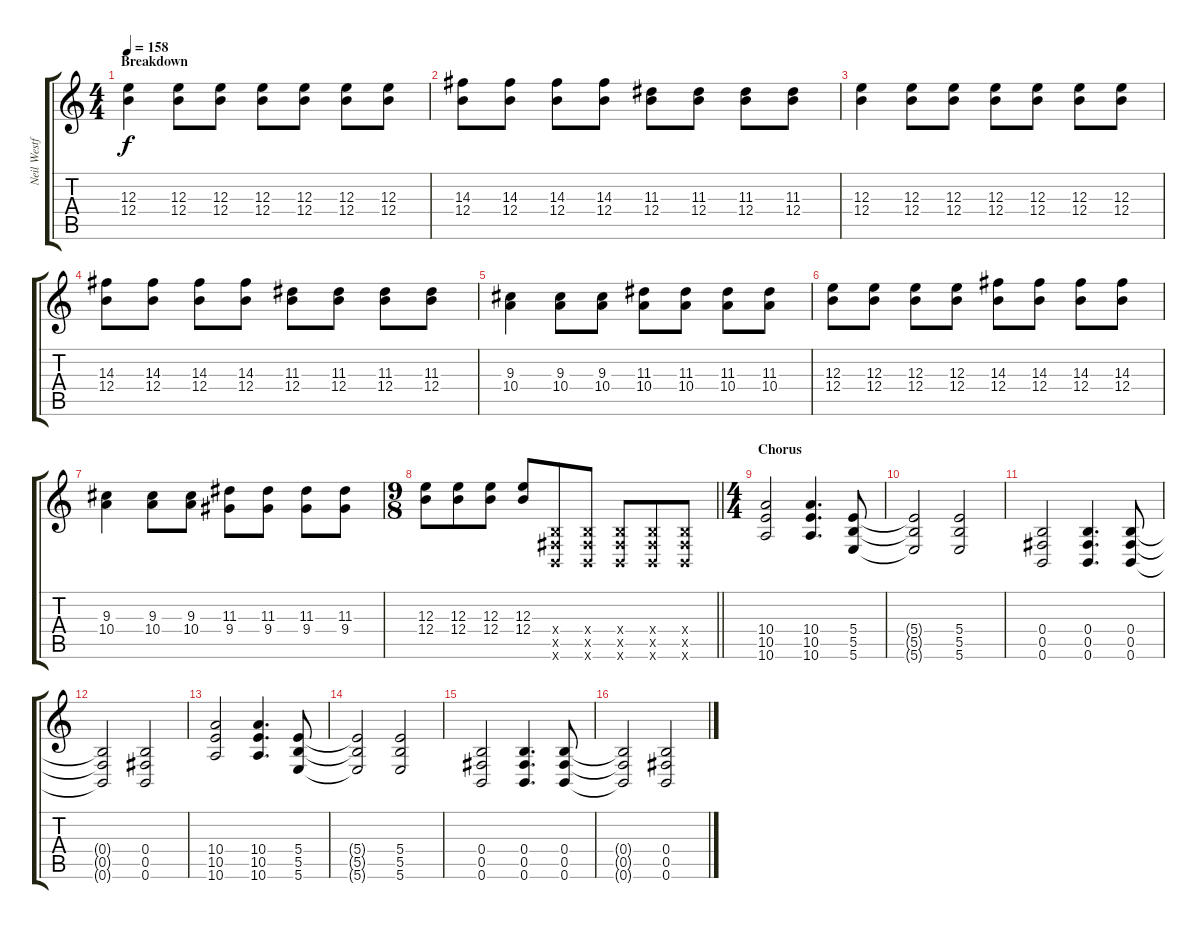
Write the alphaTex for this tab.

\track ("Neil Westfall" "Neil Westf") {instrument distortionguitar}
\staff {score tabs}
\tuning (Db4 Ab3 E3 B2 Gb2 B1) {hide}
\ts (4 4)
\section ("" "Breakdown")
\tempo 158
\clef g2
\ks c
(12.3 12.4).4{dy f} (12.3 12.4).8 (12.3 12.4).8 (12.3 12.4).8 (12.3 12.4).8 (12.3 12.4).8 (12.3 12.4).8 |
(14.3 12.4).8 (14.3 12.4).8 (14.3 12.4).8 (14.3 12.4).8 (11.3 12.4).8 (11.3 12.4).8 (11.3 12.4).8 (11.3 12.4).8 |
(12.3 12.4).4 (12.3 12.4).8 (12.3 12.4).8 (12.3 12.4).8 (12.3 12.4).8 (12.3 12.4).8 (12.3 12.4).8 |
(14.3 12.4).8 (14.3 12.4).8 (14.3 12.4).8 (14.3 12.4).8 (11.3 12.4).8 (11.3 12.4).8 (11.3 12.4).8 (11.3 12.4).8 |
(9.3 10.4).4 (9.3 10.4).8 (9.3 10.4).8 (11.3 10.4).8 (11.3 10.4).8 (11.3 10.4).8 (11.3 10.4).8 |
(12.3 12.4).8 (12.3 12.4).8 (12.3 12.4).8 (12.3 12.4).8 (14.3 12.4).8 (14.3 12.4).8 (14.3 12.4).8 (14.3 12.4).8 |
(9.3 10.4).4 (9.3 10.4).8 (9.3 10.4).8 (11.3 9.4).8 (11.3 9.4).8 (11.3 9.4).8 (11.3 9.4).8 |
\ts (9 8)
\barLineRight lightlight
(12.3 12.4).8 (12.3 12.4).8 (12.3 12.4).8 (12.3 12.4).8 (0.4{x} 0.5{x} 0.6{x}).8 (0.4{x} 0.5{x} 0.6{x}).8 (0.4{x} 0.5{x} 0.6{x}).8 (0.4{x} 0.5{x} 0.6{x}).8 (0.4{x} 0.5{x} 0.6{x}).8 |
\ts (4 4)
\section ("" "Chorus")
(10.4 10.5 10.6).2{volume 15} (10.4 10.5 10.6).4{d} (5.4 5.5 5.6).8 |
(5.4{t} 5.5{t} 5.6{t}).2 (5.4 5.5 5.6).2 |
(0.4 0.5 0.6).2 (0.4 0.5 0.6).4{d} (0.4 0.5 0.6).8 |
(0.4{t} 0.5{t} 0.6{t}).2 (0.4 0.5 0.6).2 |
(10.4 10.5 10.6).2 (10.4 10.5 10.6).4{d} (5.4 5.5 5.6).8 |
(5.4{t} 5.5{t} 5.6{t}).2 (5.4 5.5 5.6).2 |
(0.4 0.5 0.6).2 (0.4 0.5 0.6).4{d} (0.4 0.5 0.6).8 |
(0.4{t} 0.5{t} 0.6{t}).2 (0.4 0.5 0.6).2
